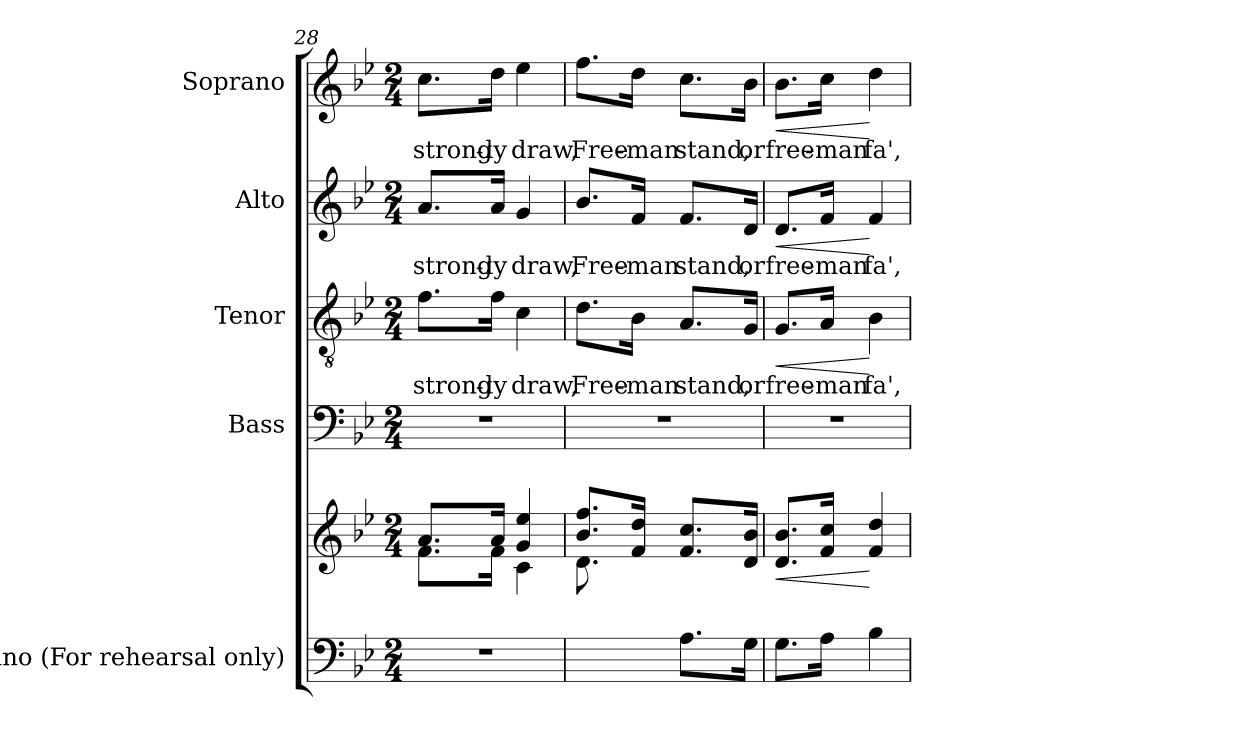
**kern	**kern	**dynam	**kern	**kern	**text	**dynam	**kern	**text	**dynam	**kern	**text	**dynam
*part5	*part5	*part5	*part4	*part3	*part3	*part3	*part2	*part2	*part2	*part1	*part1	*part1
*staff6	*staff5	*staff5/6	*staff4	*staff3	*staff3	*staff3	*staff2	*staff2	*staff2	*staff1	*staff1	*staff1
*I"Piano (For rehearsal only)	*	*	*I"Bass	*I"Tenor	*	*	*I"Alto	*	*	*I"Soprano	*	*
*I'Pno.	*	*	*I'B.	*I'T.	*	*	*I'A.	*	*	*I'S.	*	*
*clefF4	*clefG2	*	*clefF4	*clefGv2	*	*	*clefG2	*	*	*clefG2	*	*
*	*	*	*	*ITrd7c12	*	*	*	*	*	*	*	*
*k[b-e-]	*k[b-e-]	*	*k[b-e-]	*k[b-e-]	*	*	*k[b-e-]	*	*	*k[b-e-]	*	*
*B-:	*B-:	*	*B-:	*B-:	*	*	*B-:	*	*	*B-:	*	*
*M2/4	*M2/4	*	*M2/4	*M2/4	*	*	*M2/4	*	*	*M2/4	*	*
=28	=28	=28	=28	=28	=28	=28	=28	=28	=28	=28	=28	=28
!LO:N:vis=1	!	!	!LO:N:vis=1	!	!	!	!	!	!	!	!	!
*	*^	*	*	*	*	*	*	*	*	*	*	*
!	!	!	!	!	!	!LO:LY:b:color=#000000	!	!	!	!	!	!	!
!	!	!	!	!	!	!	!	!	!LO:LY:b:color=#000000	!	!	!	!
!	!	!	!	!	!	!	!	!	!	!	!	!LO:LY:b:color=#000000	!
2r	8.ai/L	8.fi\L	.	2r	8.Fi\L	strong-	.	8.ai/L	strong-	.	8.cci\L	strong-	.
!	!	!	!	!	!	!LO:LY:b:color=#000000	!	!	!	!	!	!	!
!	!	!	!	!	!	!	!	!	!LO:LY:b:color=#000000	!	!	!	!
!	!	!	!	!	!	!	!	!	!	!	!	!LO:LY:b:color=#000000	!
.	16ai/Jk	16fi\Jk	.	.	16Fi\Jk	-ly	.	16ai/Jk	-ly	.	16ddi\Jk	-ly	.
!	!	!	!	!	!	!LO:LY:b:color=#000000	!	!	!	!	!	!	!
!	!	!	!	!	!	!	!	!	!LO:LY:b:color=#000000	!	!	!	!
!	!	!	!	!	!	!	!	!	!	!	!	!LO:LY:b:color=#000000	!
.	4gi/ 4ee-i	4ci\	.	.	4Ci\	draw,	.	4gi/	draw,	.	4ee-i\	draw,	.
=29	=29	=29	=29	=29	=29	=29	=29	=29	=29	=29	=29	=29	=29
!	!	!	!	!LO:N:vis=1	!	!	!	!	!	!	!	!	!
!	!	!	!	!	!	!LO:LY:b:color=#000000	!	!	!	!	!	!	!
!	!	!	!	!	!	!	!	!	!LO:LY:b:color=#000000	!	!	!	!
!	!	!	!	!	!	!	!	!	!	!	!	!LO:LY:b:color=#000000	!
8.ryy	8.b-i/ 8.ffiL	8.di\L	.	2r	8.Di\L	Free-	.	8.b-i/L	Free-	.	8.ffi\L	Free-	.
!	!	!	!	!	!	!LO:LY:b:color=#000000	!	!	!	!	!	!	!
!	!	!	!	!	!	!	!	!	!LO:LY:b:color=#000000	!	!	!	!
!	!	!	!	!	!	!	!	!	!	!	!	!LO:LY:b:color=#000000	!
16B-i/Jk	16fi/ 16ddiJk	4ryy	.	.	16BB-i\Jk	-man	.	16fi/Jk	-man	.	16ddi\Jk	-man	.
!	!	!	!	!	!	!LO:LY:b:color=#000000	!	!	!	!	!	!	!
!	!	!	!	!	!	!	!	!	!LO:LY:b:color=#000000	!	!	!	!
!	!	!	!	!	!	!	!	!	!	!	!	!LO:LY:b:color=#000000	!
8.Ai\L	8.fi/ 8.cciL	.	.	.	8.AAi/L	stand,	.	8.fi/L	stand,	.	8.cci\L	stand,	.
!	!	!	!	!	!	!LO:LY:b:color=#000000	!	!	!	!	!	!	!
!	!	!	!	!	!	!	!	!	!LO:LY:b:color=#000000	!	!	!	!
!	!	!	!	!	!	!	!	!	!	!	!	!LO:LY:b:color=#000000	!
16Gi\Jk	16di/ 16b-iJk	16ryy	.	.	16GGi/Jk	or	.	16di/Jk	or	.	16b-i\Jk	or	.
!!LO:LB:g=z
=30	=30	=30	=30	=30	=30	=30	=30	=30	=30	=30	=30	=30	=30
!	!	!	!LO:HP:b	!LO:N:vis=1	!	!	!	!	!	!	!	!	!
*	*v	*v	*	*	*	*	*	*	*	*	*	*	*
*	*^	*	*	*	*	*	*	*	*	*	*	*
!	!	!	!	!	!	!LO:LY:b:color=#000000	!LO:HP:b	!	!	!	!	!	!
*	*v	*v	*	*	*	*	*	*	*	*	*	*	*
*	*^	*	*	*	*	*	*	*	*	*	*	*
!	!	!	!	!	!	!	!	!	!LO:LY:b:color=#000000	!LO:HP:b	!	!	!
*	*v	*v	*	*	*	*	*	*	*	*	*	*	*
*	*^	*	*	*	*	*	*	*	*	*	*	*
!	!	!	!	!	!	!	!	!	!	!	!	!LO:LY:b:color=#000000	!LO:HP:b
*	*v	*v	*	*	*	*	*	*	*	*	*	*	*
8.Gi\L	8.di/ 8.b-iL	<	2r	8.GGi/L	free-	<	8.di/L	free-	<	8.b-i\L	free-	<
!	!	!	!	!	!LO:LY:b:color=#000000	!	!	!	!	!	!	!
!	!	!	!	!	!	!	!	!LO:LY:b:color=#000000	!	!	!	!
!	!	!	!	!	!	!	!	!	!	!	!LO:LY:b:color=#000000	!
16Ai\Jk	16fi/ 16cciJk	.	.	16AAi/Jk	-man	.	16fi/Jk	-man	.	16cci\Jk	-man	.
!	!	!	!	!	!LO:LY:b:color=#000000	!	!	!	!	!	!	!
!	!	!	!	!	!	!	!	!LO:LY:b:color=#000000	!	!	!	!
!	!	!	!	!	!	!	!	!	!	!	!LO:LY:b:color=#000000	!
4B-i\	4fi/ 4ddi	[	.	4BB-i\	fa',	[	4fi/	fa',	[	4ddi\	fa',	[
=	=	=	=	=	=	=	=	=	=	=	=	=
*-	*-	*-	*-	*-	*-	*-	*-	*-	*-	*-	*-	*-
